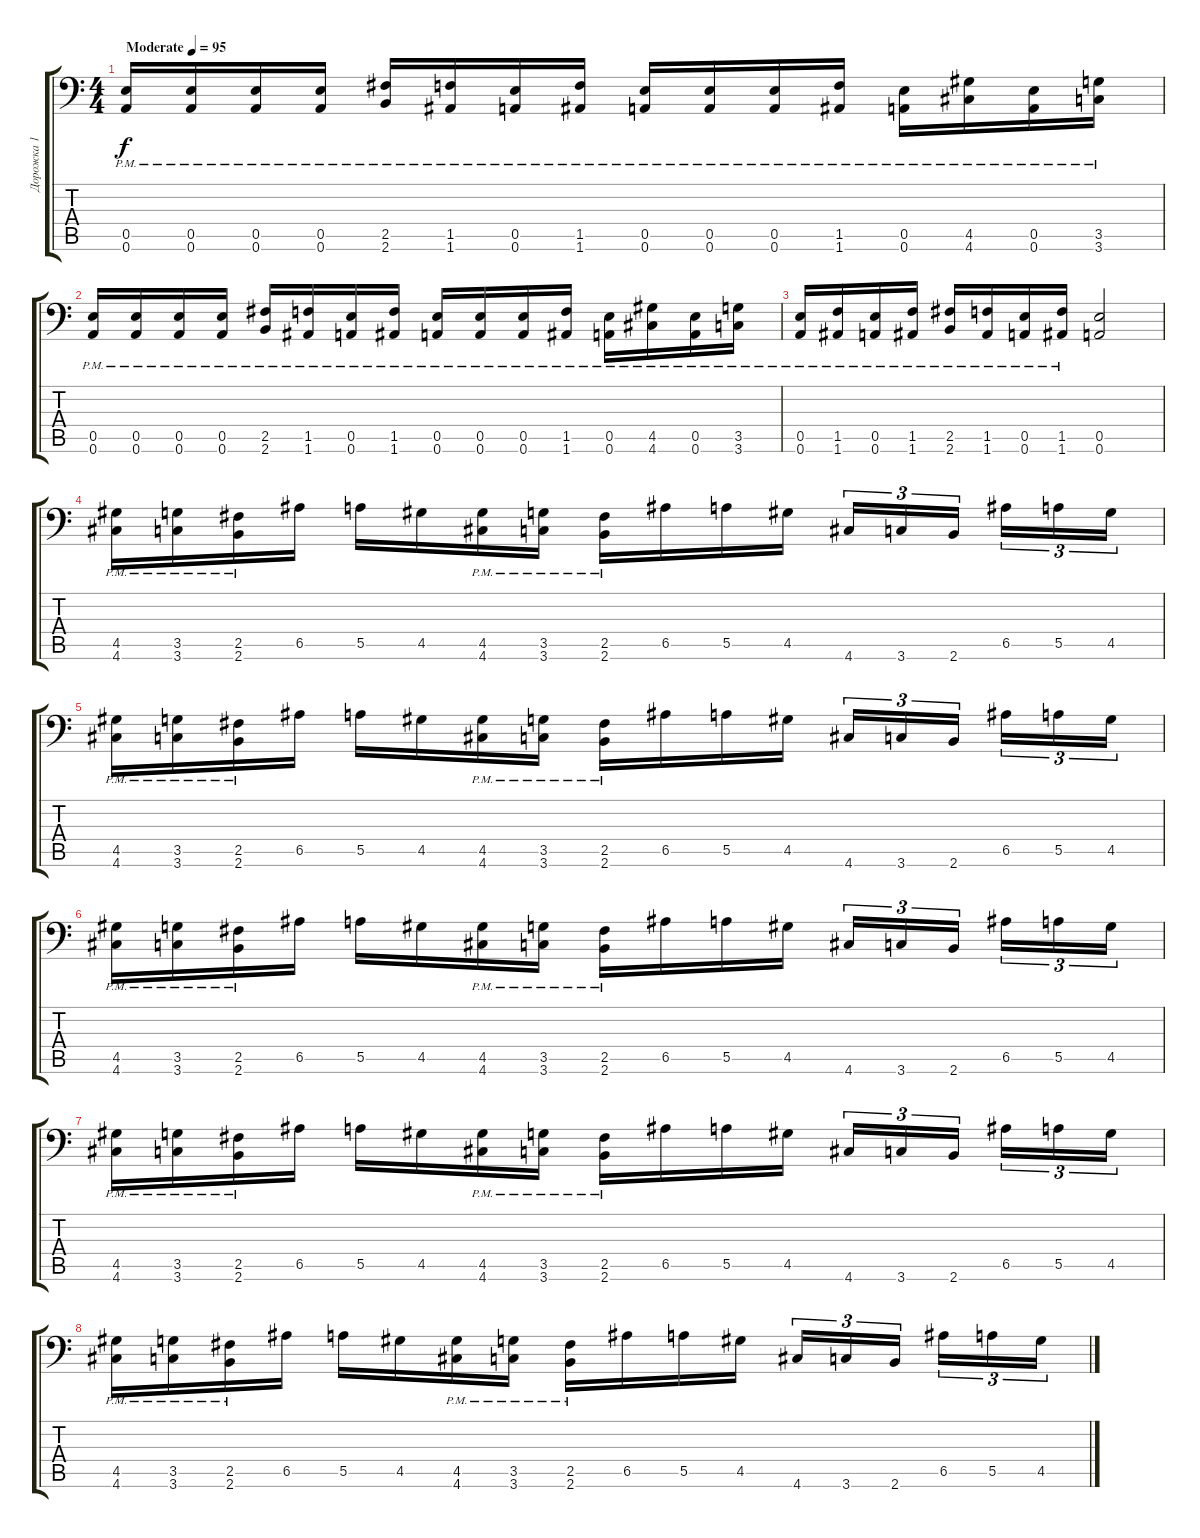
\track ("Дорожка 1" "Дорожка 1") {instrument distortionguitar}
\staff {score tabs}
\tuning (B3 Gb3 D3 A2 E2 A1) {hide}
\ts (4 4)
\tempo (95 "Moderate")
\clef f4
\ks c
(0.5{pm} 0.6{pm}).16{dy f instrument distortionguitar} (0.5{pm} 0.6{pm}).16 (0.5{pm} 0.6{pm}).16 (0.5{pm} 0.6{pm}).16 (2.5{pm} 2.6{pm}).16 (1.5{pm} 1.6{pm}).16 (0.5{pm} 0.6{pm}).16 (1.5{pm} 1.6{pm}).16 (0.5{pm} 0.6{pm}).16 (0.5{pm} 0.6{pm}).16 (0.5{pm} 0.6{pm}).16 (1.5{pm} 1.6{pm}).16 (0.5{pm} 0.6{pm}).16 (4.5{pm} 4.6{pm}).16 (0.5{pm} 0.6{pm}).16 (3.5{pm} 3.6{pm}).16 |
(0.5{pm} 0.6{pm}).16 (0.5{pm} 0.6{pm}).16 (0.5{pm} 0.6{pm}).16 (0.5{pm} 0.6{pm}).16 (2.5{pm} 2.6{pm}).16 (1.5{pm} 1.6{pm}).16 (0.5{pm} 0.6{pm}).16 (1.5{pm} 1.6{pm}).16 (0.5{pm} 0.6{pm}).16 (0.5{pm} 0.6{pm}).16 (0.5{pm} 0.6{pm}).16 (1.5{pm} 1.6{pm}).16 (0.5{pm} 0.6{pm}).16 (4.5{pm} 4.6{pm}).16 (0.5{pm} 0.6{pm}).16 (3.5{pm} 3.6{pm}).16 |
(0.5{pm} 0.6{pm}).16 (1.5{pm} 1.6{pm}).16 (0.5{pm} 0.6{pm}).16 (1.5{pm} 1.6{pm}).16 (2.5{pm} 2.6{pm}).16 (1.5{pm} 1.6{pm}).16 (0.5{pm} 0.6{pm}).16 (1.5{pm} 1.6{pm}).16 (0.5 0.6).2 |
(4.5{pm} 4.6{pm}).16 (3.5{pm} 3.6{pm}).16 (2.5{pm} 2.6{pm}).16 6.5.16 5.5.16 4.5.16 (4.5{pm} 4.6{pm}).16 (3.5{pm} 3.6{pm}).16 (2.5{pm} 2.6{pm}).16 6.5.16 5.5.16 4.5.16 4.6.16{tu (3 2)} 3.6.16{tu (3 2)} 2.6.16{tu (3 2) beam splitsecondary} 6.5.16{tu (3 2)} 5.5.16{tu (3 2)} 4.5.16{tu (3 2)} |
(4.5{pm} 4.6{pm}).16 (3.5{pm} 3.6{pm}).16 (2.5{pm} 2.6{pm}).16 6.5.16 5.5.16 4.5.16 (4.5{pm} 4.6{pm}).16 (3.5{pm} 3.6{pm}).16 (2.5{pm} 2.6{pm}).16 6.5.16 5.5.16 4.5.16 4.6.16{tu (3 2)} 3.6.16{tu (3 2)} 2.6.16{tu (3 2) beam splitsecondary} 6.5.16{tu (3 2)} 5.5.16{tu (3 2)} 4.5.16{tu (3 2)} |
(4.5{pm} 4.6{pm}).16 (3.5{pm} 3.6{pm}).16 (2.5{pm} 2.6{pm}).16 6.5.16 5.5.16 4.5.16 (4.5{pm} 4.6{pm}).16 (3.5{pm} 3.6{pm}).16 (2.5{pm} 2.6{pm}).16 6.5.16 5.5.16 4.5.16 4.6.16{tu (3 2)} 3.6.16{tu (3 2)} 2.6.16{tu (3 2) beam splitsecondary} 6.5.16{tu (3 2)} 5.5.16{tu (3 2)} 4.5.16{tu (3 2)} |
(4.5{pm} 4.6{pm}).16 (3.5{pm} 3.6{pm}).16 (2.5{pm} 2.6{pm}).16 6.5.16 5.5.16 4.5.16 (4.5{pm} 4.6{pm}).16 (3.5{pm} 3.6{pm}).16 (2.5{pm} 2.6{pm}).16 6.5.16 5.5.16 4.5.16 4.6.16{tu (3 2)} 3.6.16{tu (3 2)} 2.6.16{tu (3 2) beam splitsecondary} 6.5.16{tu (3 2)} 5.5.16{tu (3 2)} 4.5.16{tu (3 2)} |
(4.5{pm} 4.6{pm}).16 (3.5{pm} 3.6{pm}).16 (2.5{pm} 2.6{pm}).16 6.5.16 5.5.16 4.5.16 (4.5{pm} 4.6{pm}).16 (3.5{pm} 3.6{pm}).16 (2.5{pm} 2.6{pm}).16 6.5.16 5.5.16 4.5.16 4.6.16{tu (3 2)} 3.6.16{tu (3 2)} 2.6.16{tu (3 2) beam splitsecondary} 6.5.16{tu (3 2)} 5.5.16{tu (3 2)} 4.5.16{tu (3 2)}
